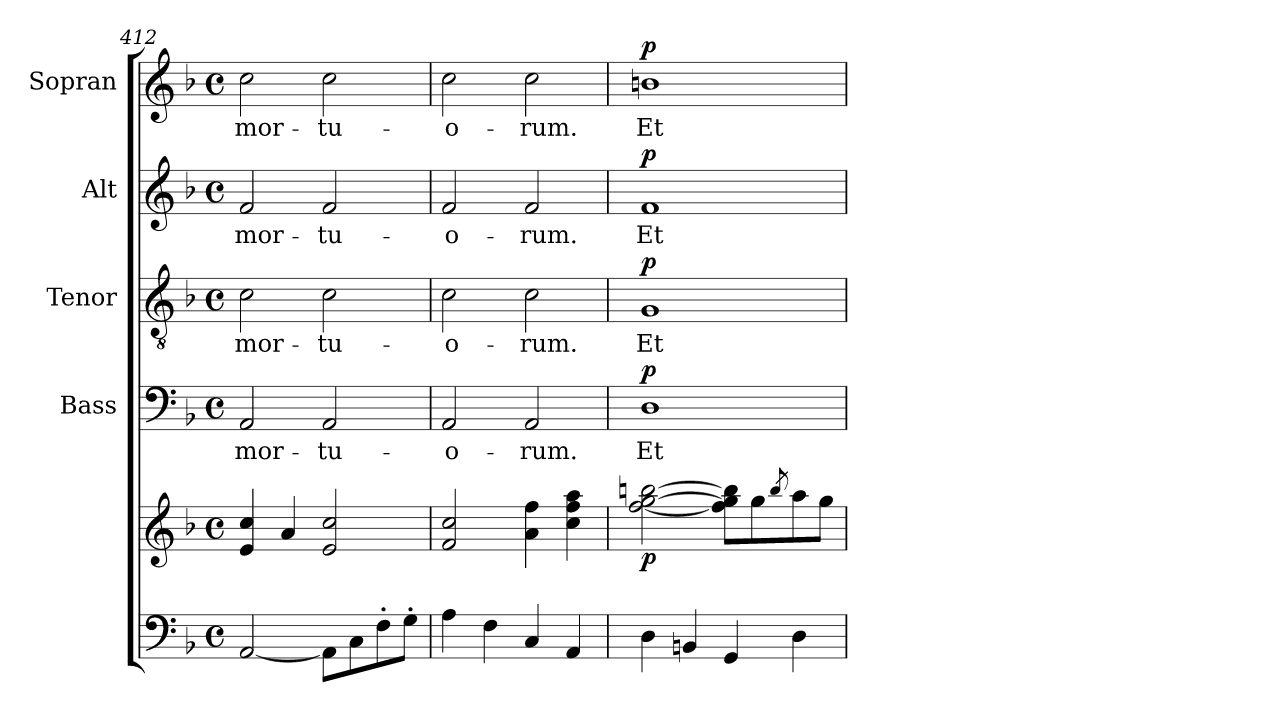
**kern	**kern	**dynam	**kern	**text	**dynam	**kern	**text	**dynam	**kern	**text	**dynam	**kern	**text	**dynam
*part5	*part5	*part5	*part4	*part4	*part4	*part3	*part3	*part3	*part2	*part2	*part2	*part1	*part1	*part1
*staff6	*staff5	*staff5/6	*staff4	*staff4	*staff4	*staff3	*staff3	*staff3	*staff2	*staff2	*staff2	*staff1	*staff1	*staff1
*	*	*	*I"Bass	*	*	*I"Tenor	*	*	*I"Alt	*	*	*I"Sopran	*	*
*	*	*	*I'B.	*	*	*I'T.	*	*	*I'A.	*	*	*I'S.	*	*
*clefF4	*clefG2	*	*clefF4	*	*	*clefGv2	*	*	*clefG2	*	*	*clefG2	*	*
*k[b-]	*k[b-]	*	*k[b-]	*	*	*k[b-]	*	*	*k[b-]	*	*	*k[b-]	*	*
*F:	*F:	*	*F:	*	*	*F:	*	*	*F:	*	*	*F:	*	*
*M4/4	*M4/4	*	*M4/4	*	*	*M4/4	*	*	*M4/4	*	*	*M4/4	*	*
*met(c)	*met(c)	*	*met(c)	*	*	*met(c)	*	*	*met(c)	*	*	*met(c)	*	*
=412	=412	=412	=412	=412	=412	=412	=412	=412	=412	=412	=412	=412	=412	=412
!	!	!	!	!LO:LY:b	!	!	!LO:LY:b	!	!	!LO:LY:b	!	!	!LO:LY:b	!
[2AA/	4e/ 4cc/	.	2AA/	mor-	.	2c\	mor-	.	2f/	mor-	.	2cc\	mor-	.
.	4a/	.	.	.	.	.	.	.	.	.	.	.	.	.
!	!	!	!	!LO:LY:b	!	!	!LO:LY:b	!	!	!LO:LY:b	!	!	!LO:LY:b	!
8AA\L]	2e/ 2cc/	.	2AA/	-tu-	.	2c\	-tu-	.	2f/	-tu-	.	2cc\	-tu-	.
8C\	.	.	.	.	.	.	.	.	.	.	.	.	.	.
8F'>\	.	.	.	.	.	.	.	.	.	.	.	.	.	.
8G'>\J	.	.	.	.	.	.	.	.	.	.	.	.	.	.
!!LO:PB:g=z
=413	=413	=413	=413	=413	=413	=413	=413	=413	=413	=413	=413	=413	=413	=413
!	!	!	!	!LO:LY:b	!	!	!LO:LY:b	!	!	!LO:LY:b	!	!	!LO:LY:b	!
4A\	2f/ 2cc/	.	2AA/	-o-	.	2c\	-o-	.	2f/	-o-	.	2cc\	-o-	.
4F\	.	.	.	.	.	.	.	.	.	.	.	.	.	.
!	!	!	!	!LO:LY:b	!	!	!LO:LY:b	!	!	!LO:LY:b	!	!	!LO:LY:b	!
4C/	4a\ 4ff\	.	2AA/	-rum.	.	2c\	-rum.	.	2f/	-rum.	.	2cc\	-rum.	.
4AA/	4cc\ 4ff\ 4aa\	.	.	.	.	.	.	.	.	.	.	.	.	.
=414	=414	=414	=414	=414	=414	=414	=414	=414	=414	=414	=414	=414	=414	=414
!	!	!LO:DY:b	!	!LO:LY:b	!LO:DY:a	!	!LO:LY:b	!LO:DY:a	!	!LO:LY:b	!LO:DY:a	!	!LO:LY:b	!LO:DY:a
4D\	[2ff\ [2gg\ [2bbn\	p	1D	Et	p	1G	Et	p	1f	Et	p	1bn	Et	p
4BBn/	.	.	.	.	.	.	.	.	.	.	.	.	.	.
4GG/	8ff\] 8gg\] 8bb\]L	.	.	.	.	.	.	.	.	.	.	.	.	.
.	8gg\	.	.	.	.	.	.	.	.	.	.	.	.	.
.	8qbb/	.	.	.	.	.	.	.	.	.	.	.	.	.
4D\	8aa\	.	.	.	.	.	.	.	.	.	.	.	.	.
.	8gg\J	.	.	.	.	.	.	.	.	.	.	.	.	.
=	=	=	=	=	=	=	=	=	=	=	=	=	=	=
*-	*-	*-	*-	*-	*-	*-	*-	*-	*-	*-	*-	*-	*-	*-
